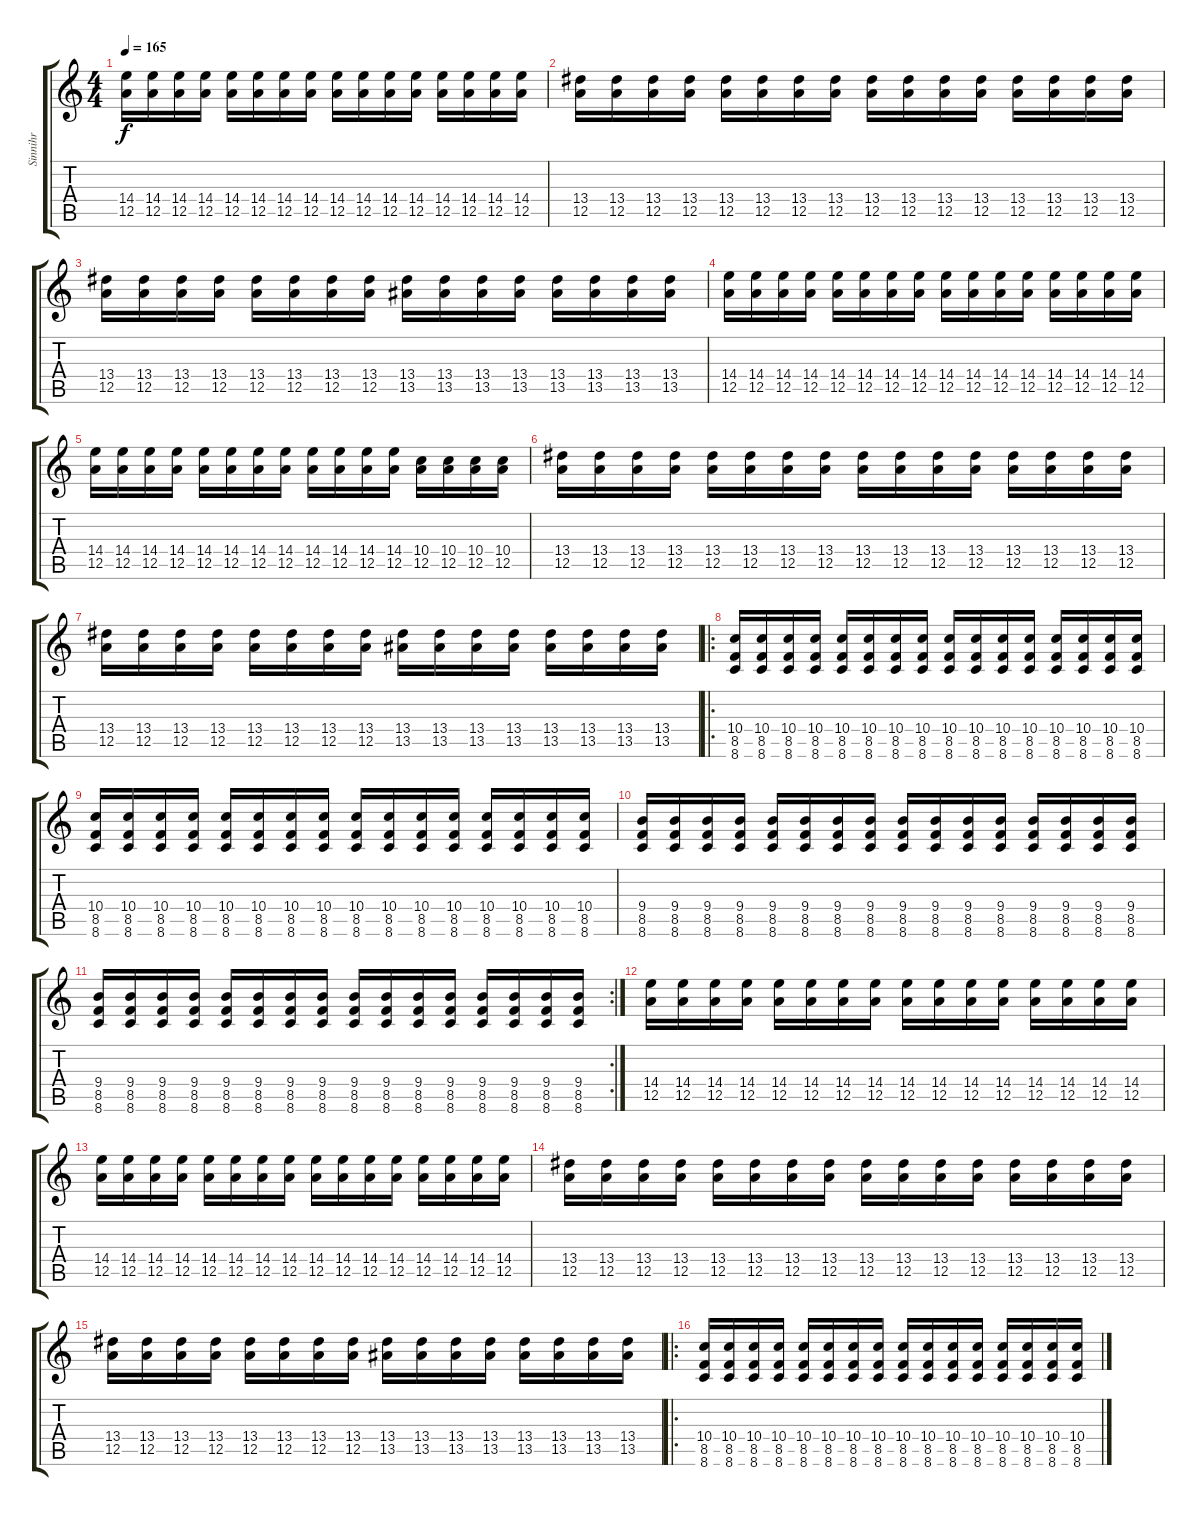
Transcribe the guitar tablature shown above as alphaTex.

\track ("Sinnihr" "Sinnihr") {instrument overdrivenguitar}
\staff {score tabs}
\tuning (E4 B3 G3 D3 A2 E2) {hide}
\ts (4 4)
\tempo 165
\clef g2
\ks c
(14.4 12.5).16{dy f} (14.4 12.5).16 (14.4 12.5).16 (14.4 12.5).16 (14.4 12.5).16 (14.4 12.5).16 (14.4 12.5).16 (14.4 12.5).16 (14.4 12.5).16 (14.4 12.5).16 (14.4 12.5).16 (14.4 12.5).16 (14.4 12.5).16 (14.4 12.5).16 (14.4 12.5).16 (14.4 12.5).16 |
(13.4 12.5).16 (13.4 12.5).16 (13.4 12.5).16 (13.4 12.5).16 (13.4 12.5).16 (13.4 12.5).16 (13.4 12.5).16 (13.4 12.5).16 (13.4 12.5).16 (13.4 12.5).16 (13.4 12.5).16 (13.4 12.5).16 (13.4 12.5).16 (13.4 12.5).16 (13.4 12.5).16 (13.4 12.5).16 |
(13.4 12.5).16 (13.4 12.5).16 (13.4 12.5).16 (13.4 12.5).16 (13.4 12.5).16 (13.4 12.5).16 (13.4 12.5).16 (13.4 12.5).16 (13.4 13.5).16 (13.4 13.5).16 (13.4 13.5).16 (13.4 13.5).16 (13.4 13.5).16 (13.4 13.5).16 (13.4 13.5).16 (13.4 13.5).16 |
(14.4 12.5).16 (14.4 12.5).16 (14.4 12.5).16 (14.4 12.5).16 (14.4 12.5).16 (14.4 12.5).16 (14.4 12.5).16 (14.4 12.5).16 (14.4 12.5).16 (14.4 12.5).16 (14.4 12.5).16 (14.4 12.5).16 (14.4 12.5).16 (14.4 12.5).16 (14.4 12.5).16 (14.4 12.5).16 |
(14.4 12.5).16 (14.4 12.5).16 (14.4 12.5).16 (14.4 12.5).16 (14.4 12.5).16 (14.4 12.5).16 (14.4 12.5).16 (14.4 12.5).16 (14.4 12.5).16 (14.4 12.5).16 (14.4 12.5).16 (14.4 12.5).16 (10.4 12.5).16 (10.4 12.5).16 (10.4 12.5).16 (10.4 12.5).16 |
(13.4 12.5).16 (13.4 12.5).16 (13.4 12.5).16 (13.4 12.5).16 (13.4 12.5).16 (13.4 12.5).16 (13.4 12.5).16 (13.4 12.5).16 (13.4 12.5).16 (13.4 12.5).16 (13.4 12.5).16 (13.4 12.5).16 (13.4 12.5).16 (13.4 12.5).16 (13.4 12.5).16 (13.4 12.5).16 |
(13.4 12.5).16 (13.4 12.5).16 (13.4 12.5).16 (13.4 12.5).16 (13.4 12.5).16 (13.4 12.5).16 (13.4 12.5).16 (13.4 12.5).16 (13.4 13.5).16 (13.4 13.5).16 (13.4 13.5).16 (13.4 13.5).16 (13.4 13.5).16 (13.4 13.5).16 (13.4 13.5).16 (13.4 13.5).16 |
\ro
(10.4 8.5 8.6).16 (10.4 8.5 8.6).16 (10.4 8.5 8.6).16 (10.4 8.5 8.6).16 (10.4 8.5 8.6).16 (10.4 8.5 8.6).16 (10.4 8.5 8.6).16 (10.4 8.5 8.6).16 (10.4 8.5 8.6).16 (10.4 8.5 8.6).16 (10.4 8.5 8.6).16 (10.4 8.5 8.6).16 (10.4 8.5 8.6).16 (10.4 8.5 8.6).16 (10.4 8.5 8.6).16 (10.4 8.5 8.6).16 |
(10.4 8.5 8.6).16 (10.4 8.5 8.6).16 (10.4 8.5 8.6).16 (10.4 8.5 8.6).16 (10.4 8.5 8.6).16 (10.4 8.5 8.6).16 (10.4 8.5 8.6).16 (10.4 8.5 8.6).16 (10.4 8.5 8.6).16 (10.4 8.5 8.6).16 (10.4 8.5 8.6).16 (10.4 8.5 8.6).16 (10.4 8.5 8.6).16 (10.4 8.5 8.6).16 (10.4 8.5 8.6).16 (10.4 8.5 8.6).16 |
(9.4 8.5 8.6).16 (9.4 8.5 8.6).16 (9.4 8.5 8.6).16 (9.4 8.5 8.6).16 (9.4 8.5 8.6).16 (9.4 8.5 8.6).16 (9.4 8.5 8.6).16 (9.4 8.5 8.6).16 (9.4 8.5 8.6).16 (9.4 8.5 8.6).16 (9.4 8.5 8.6).16 (9.4 8.5 8.6).16 (9.4 8.5 8.6).16 (9.4 8.5 8.6).16 (9.4 8.5 8.6).16 (9.4 8.5 8.6).16 |
\rc 2
(9.4 8.5 8.6).16 (9.4 8.5 8.6).16 (9.4 8.5 8.6).16 (9.4 8.5 8.6).16 (9.4 8.5 8.6).16 (9.4 8.5 8.6).16 (9.4 8.5 8.6).16 (9.4 8.5 8.6).16 (9.4 8.5 8.6).16 (9.4 8.5 8.6).16 (9.4 8.5 8.6).16 (9.4 8.5 8.6).16 (9.4 8.5 8.6).16 (9.4 8.5 8.6).16 (9.4 8.5 8.6).16 (9.4 8.5 8.6).16 |
(14.4 12.5).16 (14.4 12.5).16 (14.4 12.5).16 (14.4 12.5).16 (14.4 12.5).16 (14.4 12.5).16 (14.4 12.5).16 (14.4 12.5).16 (14.4 12.5).16 (14.4 12.5).16 (14.4 12.5).16 (14.4 12.5).16 (14.4 12.5).16 (14.4 12.5).16 (14.4 12.5).16 (14.4 12.5).16 |
(14.4 12.5).16 (14.4 12.5).16 (14.4 12.5).16 (14.4 12.5).16 (14.4 12.5).16 (14.4 12.5).16 (14.4 12.5).16 (14.4 12.5).16 (14.4 12.5).16 (14.4 12.5).16 (14.4 12.5).16 (14.4 12.5).16 (14.4 12.5).16 (14.4 12.5).16 (14.4 12.5).16 (14.4 12.5).16 |
(13.4 12.5).16 (13.4 12.5).16 (13.4 12.5).16 (13.4 12.5).16 (13.4 12.5).16 (13.4 12.5).16 (13.4 12.5).16 (13.4 12.5).16 (13.4 12.5).16 (13.4 12.5).16 (13.4 12.5).16 (13.4 12.5).16 (13.4 12.5).16 (13.4 12.5).16 (13.4 12.5).16 (13.4 12.5).16 |
(13.4 12.5).16 (13.4 12.5).16 (13.4 12.5).16 (13.4 12.5).16 (13.4 12.5).16 (13.4 12.5).16 (13.4 12.5).16 (13.4 12.5).16 (13.4 13.5).16 (13.4 13.5).16 (13.4 13.5).16 (13.4 13.5).16 (13.4 13.5).16 (13.4 13.5).16 (13.4 13.5).16 (13.4 13.5).16 |
\ro
(10.4 8.5 8.6).16 (10.4 8.5 8.6).16 (10.4 8.5 8.6).16 (10.4 8.5 8.6).16 (10.4 8.5 8.6).16 (10.4 8.5 8.6).16 (10.4 8.5 8.6).16 (10.4 8.5 8.6).16 (10.4 8.5 8.6).16 (10.4 8.5 8.6).16 (10.4 8.5 8.6).16 (10.4 8.5 8.6).16 (10.4 8.5 8.6).16 (10.4 8.5 8.6).16 (10.4 8.5 8.6).16 (10.4 8.5 8.6).16
